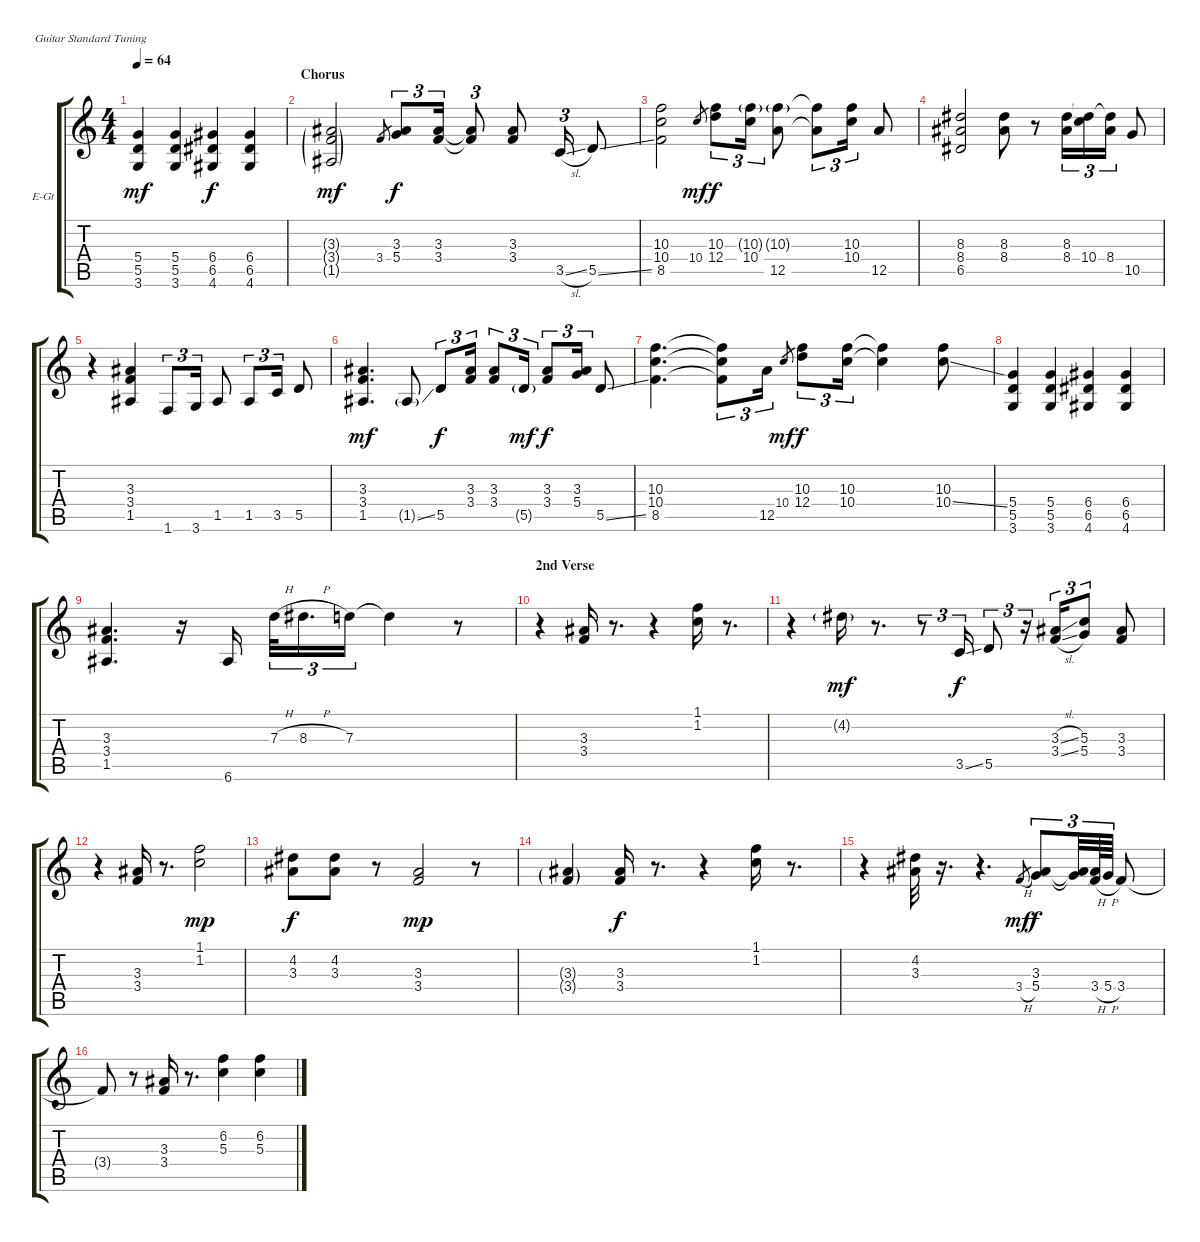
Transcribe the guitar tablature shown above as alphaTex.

\bracketExtendMode groupsimilarinstruments
\firstSystemTrackNameOrientation horizontal
\otherSystemsTrackNameOrientation horizontal
\track ("Guitar 1 - rhythm" "E-Gt") {instrument overdrivenguitar}
\staff {score tabs}
\tuning (E4 B3 G3 D3 A2 E2)
\ts (4 4)
\tempo 64
\clef g2
\ks c
(5.4 5.5 3.6).4{dy mf} (5.4 5.5 3.6).4 (6.4 6.5 4.6).4{dy f} (6.4 6.5 4.6).4 |
\section ("" "Chorus")
(3.3{g} 3.4{g} 1.5{g}).2{dy mf} 3.4.8{gr} (3.3 5.4).8{tu (3 2) dy f} (3.3 3.4).16{tu (3 2)} (3.3{t} 3.4{t}).8{tu (3 2)} (3.3 3.4).8 3.5{sl}.16{tu (3 2)} 5.5{ss}.8 |
(10.3 10.4 8.5).2 10.4.8{gr dy mf} (10.3 12.4).8{tu (3 2) dy f} (10.3{g} 10.4).16{tu (3 2)} (10.3{g} 12.5).8 (10.3{t} 12.5{t}).8{tu (3 2)} (10.3 10.4).16{tu (3 2)} 12.5.8 |
(8.3 8.4 6.5).2 (8.3 8.4).8 r.8 (8.3 8.4).16{tu (3 2)} (10.4 8.3{t}).16{tu (3 2)} (8.3{t} 8.4).16{tu (3 2)} 10.5.8 |
r.4 (3.3 3.4 1.5).4 1.6.8{tu (3 2)} 3.6.16{tu (3 2)} 1.5.8 1.5.8{tu (3 2)} 3.5.16{tu (3 2)} 5.5.8 |
(3.3 3.4 1.5).4{d dy mf} 1.5{ss g}.8 5.5.8{tu (3 2) dy f} (3.3 3.4).16{tu (3 2)} (3.3 3.4).8{tu (3 2)} 5.5{g}.16{tu (3 2) dy mf} (3.3 3.4).8{tu (3 2) dy f} (3.3 5.4).16{tu (3 2)} 5.5{ss}.8 |
(10.3 10.4 8.5).4{d} (10.3{t} 10.4{t} 8.5{t}).8{tu (3 2)} 12.5.16{tu (3 2)} 10.4.8{gr dy mf} (10.3 12.4).8{tu (3 2) dy f} (10.3 10.4).16{tu (3 2)} (10.3{t} 10.4{t}).4 (10.3 10.4{ss}).8 |
(5.4 5.5 3.6).4 (5.4 5.5 3.6).4 (6.4 6.5 4.6).4 (6.4 6.5 4.6).4 |
(3.3 3.4 1.5).4{d} r.16 6.6.16 7.3{h}.32{tu (3 2)} 8.3{h}.16{d tu (3 2)} 7.3.16{tu (3 2)} 7.3{t}.4 r.8 |
\section ("" "2nd Verse")
r.4 (3.3 3.4).16 r.8{d} r.4 (1.1 1.2).16 r.8{d} |
r.4 4.2{g}.16{dy mf} r.8{d} r.8{tu (3 2)} 3.5{ss}.16{tu (3 2) dy f} 5.5.8{tu (3 2)} r.16{tu (3 2)} (3.3{sl} 3.4{sl}).16{tu (3 2)} (5.3 5.4).8{tu (3 2)} (3.3 3.4).8 |
r.4 (3.3 3.4).16 r.8{d} (1.1 1.2).2{dy mp} |
(4.2 3.3).8{dy f} (4.2 3.3).8 r.8 (3.3 3.4).2{dy mp} r.8 |
(3.3{g} 3.4{g}).4 (3.3 3.4).16{dy f} r.8{d} r.4 (1.1 1.2).16 r.8{d} |
r.4 (4.2 3.3).32 r.16{d} r.4{d} 3.4{h}.8{gr dy mf} (3.3 5.4).8{tu (3 2) dy f} (5.4{t} 3.3{t}).32{tu (3 2)} (3.3{t} 3.4{h}).64{tu (3 2)} 5.4{h}.64{tu (3 2)} 3.4.8 |
3.4{t}.8 r.8 (3.3 3.4).16 r.8{d} (6.2 5.3).4 (6.2 5.3).4
